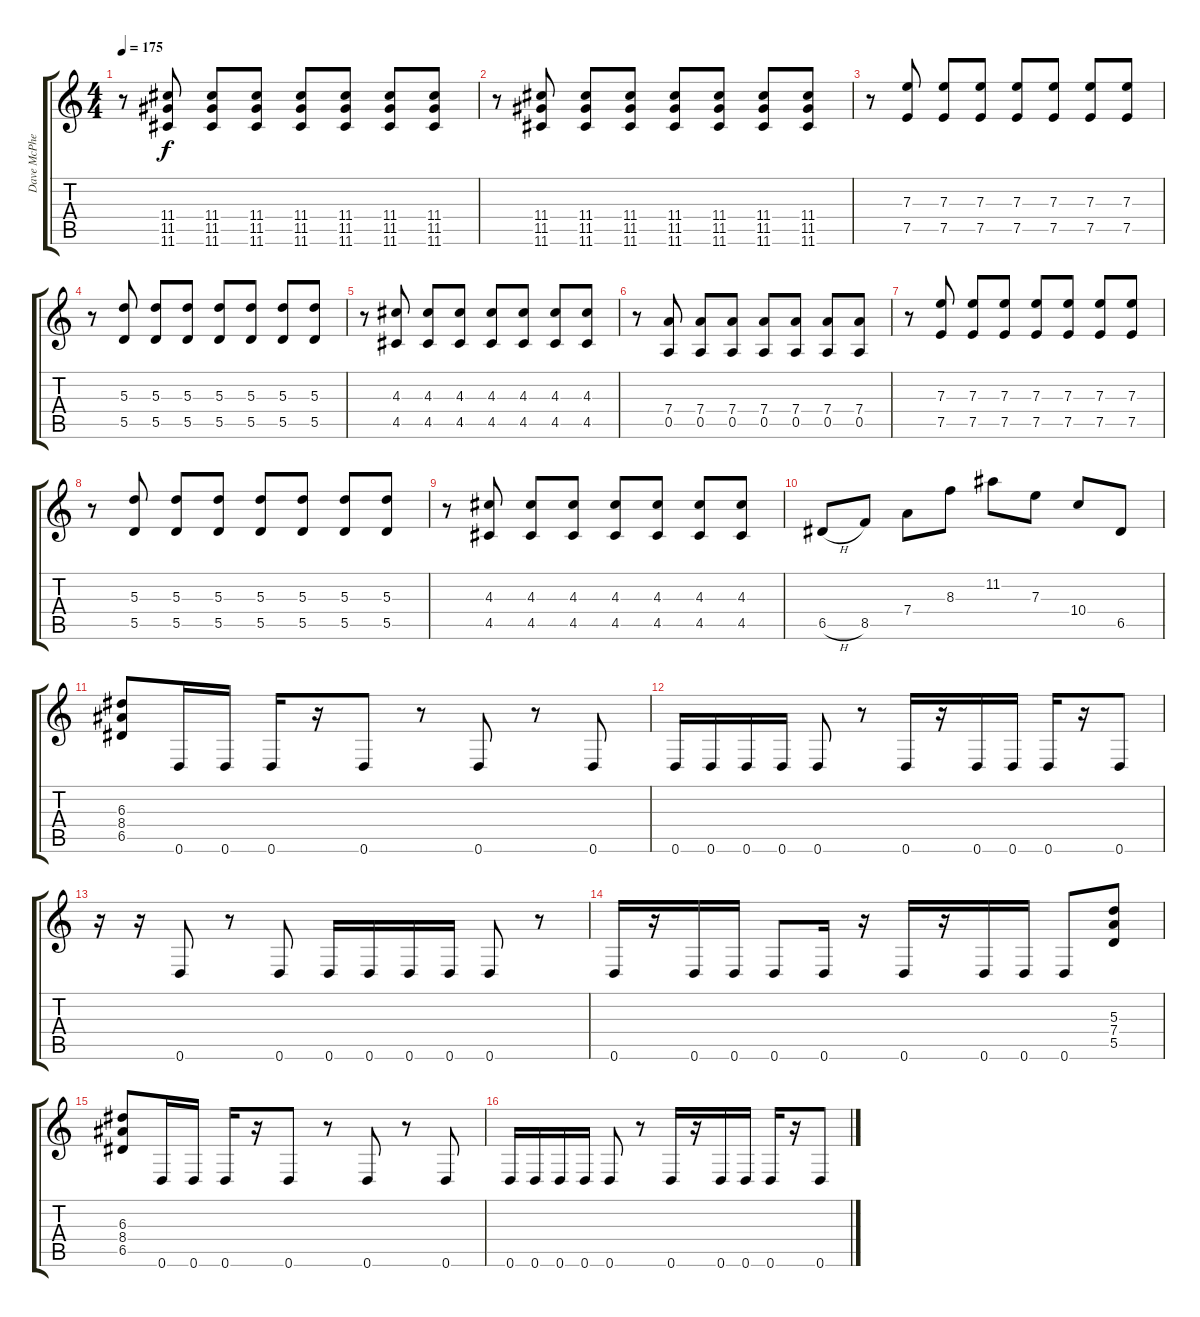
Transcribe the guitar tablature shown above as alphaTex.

\track ("Dave McPherson" "Dave McPhe") {instrument distortionguitar}
\staff {score tabs}
\tuning (E4 B3 A3 D3 A2 D2) {hide}
\ts (4 4)
\tempo 175
\clef g2
\ks c
r.8{dy f} (11.4 11.5 11.6).8 (11.4 11.5 11.6).8 (11.4 11.5 11.6).8 (11.4 11.5 11.6).8 (11.4 11.5 11.6).8 (11.4 11.5 11.6).8 (11.4 11.5 11.6).8 |
r.8 (11.4 11.5 11.6).8 (11.4 11.5 11.6).8 (11.4 11.5 11.6).8 (11.4 11.5 11.6).8 (11.4 11.5 11.6).8 (11.4 11.5 11.6).8 (11.4 11.5 11.6).8 |
r.8 (7.3 7.5).8 (7.3 7.5).8 (7.3 7.5).8 (7.3 7.5).8 (7.3 7.5).8 (7.3 7.5).8 (7.3 7.5).8 |
r.8 (5.3 5.5).8 (5.3 5.5).8 (5.3 5.5).8 (5.3 5.5).8 (5.3 5.5).8 (5.3 5.5).8 (5.3 5.5).8 |
r.8 (4.3 4.5).8 (4.3 4.5).8 (4.3 4.5).8 (4.3 4.5).8 (4.3 4.5).8 (4.3 4.5).8 (4.3 4.5).8 |
r.8 (7.4 0.5).8 (7.4 0.5).8 (7.4 0.5).8 (7.4 0.5).8 (7.4 0.5).8 (7.4 0.5).8 (7.4 0.5).8 |
r.8 (7.3 7.5).8 (7.3 7.5).8 (7.3 7.5).8 (7.3 7.5).8 (7.3 7.5).8 (7.3 7.5).8 (7.3 7.5).8 |
r.8 (5.3 5.5).8 (5.3 5.5).8 (5.3 5.5).8 (5.3 5.5).8 (5.3 5.5).8 (5.3 5.5).8 (5.3 5.5).8 |
r.8 (4.3 4.5).8 (4.3 4.5).8 (4.3 4.5).8 (4.3 4.5).8 (4.3 4.5).8 (4.3 4.5).8 (4.3 4.5).8 |
6.5{h}.8 8.5.8 7.4.8 8.3.8 11.2.8 7.3.8 10.4.8 6.5.8 |
(6.3 8.4 6.5).8 0.6.16 0.6.16 0.6.16 r.16 0.6.8 r.8 0.6.8 r.8 0.6.8 |
0.6.16 0.6.16 0.6.16 0.6.16 0.6.8 r.8 0.6.16 r.16 0.6.16 0.6.16 0.6.16 r.16 0.6.8 |
r.16 r.16 0.6.8 r.8 0.6.8 0.6.16 0.6.16 0.6.16 0.6.16 0.6.8 r.8 |
0.6.16 r.16 0.6.16 0.6.16 0.6.8 0.6.16 r.16 0.6.16 r.16 0.6.16 0.6.16 0.6.8 (5.3 7.4 5.5).8 |
(6.3 8.4 6.5).8 0.6.16 0.6.16 0.6.16 r.16 0.6.8 r.8 0.6.8 r.8 0.6.8 |
0.6.16 0.6.16 0.6.16 0.6.16 0.6.8 r.8 0.6.16 r.16 0.6.16 0.6.16 0.6.16 r.16 0.6.8
